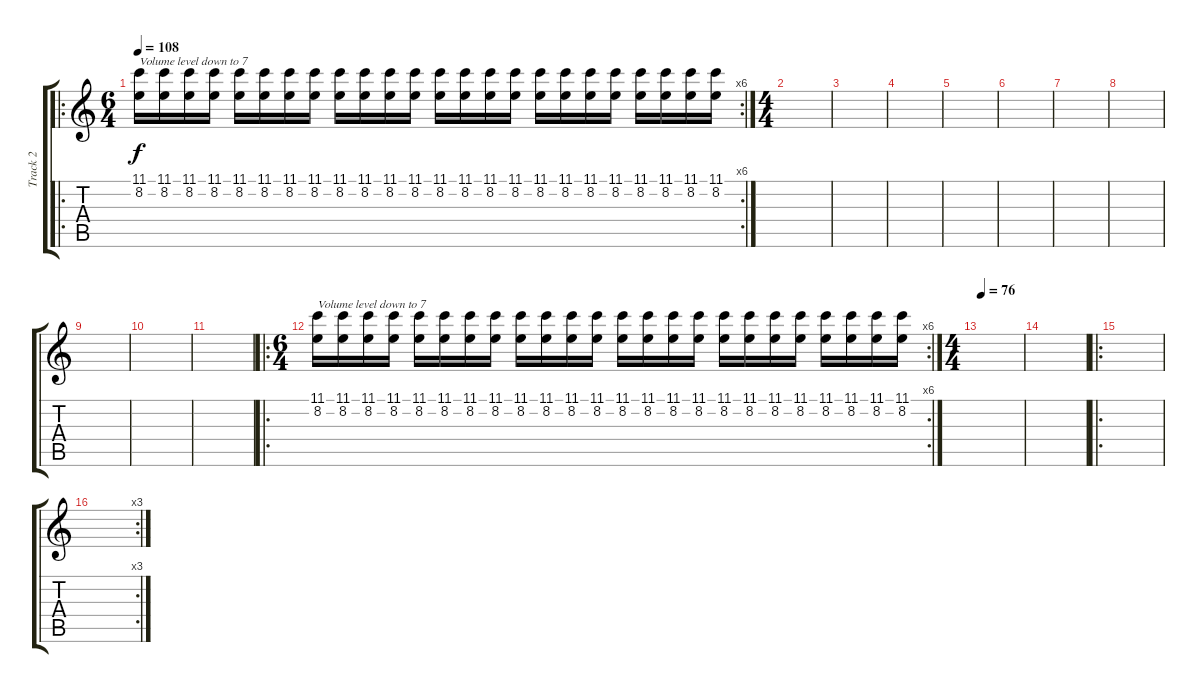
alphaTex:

\track ("Track 2" "Track 2") {instrument overdrivenguitar}
\staff {score tabs}
\tuning (Db4 Ab3 E3 B2 Gb2 Db2) {hide}
\ro
\rc 6
\ts (6 4)
\tempo 108
\clef g2
\ks c
(11.1 8.2).16{txt "Volume level down to 7" dy f volume 7} (11.1 8.2).16 (11.1 8.2).16 (11.1 8.2).16 (11.1 8.2).16 (11.1 8.2).16 (11.1 8.2).16 (11.1 8.2).16 (11.1 8.2).16 (11.1 8.2).16 (11.1 8.2).16 (11.1 8.2).16 (11.1 8.2).16 (11.1 8.2).16 (11.1 8.2).16 (11.1 8.2).16 (11.1 8.2).16 (11.1 8.2).16 (11.1 8.2).16 (11.1 8.2).16 (11.1 8.2).16 (11.1 8.2).16 (11.1 8.2).16 (11.1 8.2).16 |
\ts (4 4)
|
|
|
|
|
|
|
|
|
|
\ro
\rc 6
\ts (6 4)
(11.1 8.2).16{txt "Volume level down to 7" volume 7} (11.1 8.2).16 (11.1 8.2).16 (11.1 8.2).16 (11.1 8.2).16 (11.1 8.2).16 (11.1 8.2).16 (11.1 8.2).16 (11.1 8.2).16 (11.1 8.2).16 (11.1 8.2).16 (11.1 8.2).16 (11.1 8.2).16 (11.1 8.2).16 (11.1 8.2).16 (11.1 8.2).16 (11.1 8.2).16 (11.1 8.2).16 (11.1 8.2).16 (11.1 8.2).16 (11.1 8.2).16 (11.1 8.2).16 (11.1 8.2).16 (11.1 8.2).16 |
\ts (4 4)
\tempo 76
|
|
\ro
|
\rc 3
